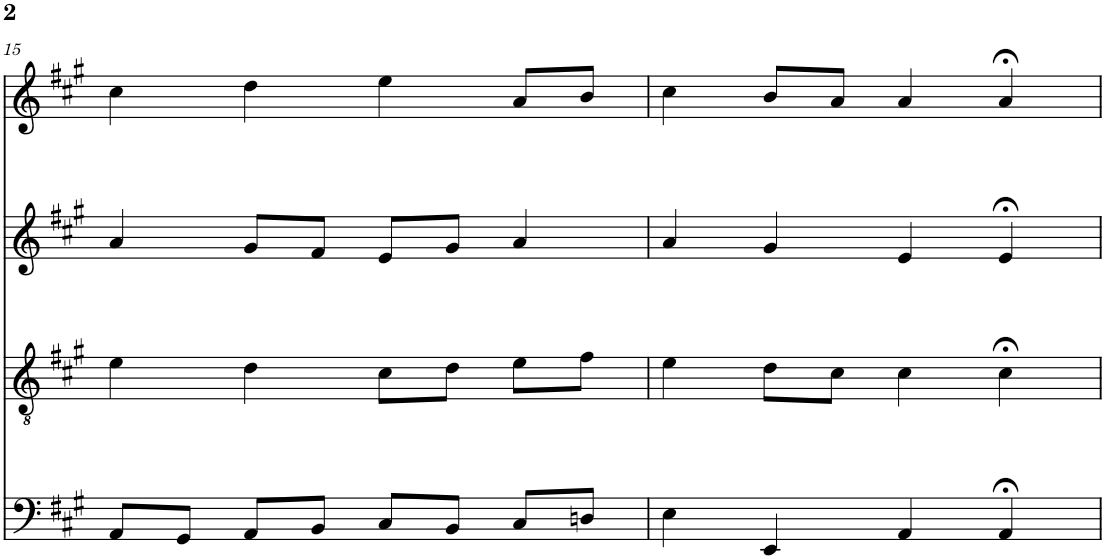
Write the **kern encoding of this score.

**kern	**kern	**kern	**kern
*part4	*part3	*part2	*part1
*staff4	*staff3	*staff2	*staff1
*I"bass	*I"tenor	*I"alto	*I"soprn
!!LO:PB:g=z
*clefF4	*clefGv2	*clefG2	*clefG2
*k[f#c#g#]	*k[f#c#g#]	*k[f#c#g#]	*k[f#c#g#]
*A:	*A:	*A:	*A:
*M4/4	*M4/4	*M4/4	*M4/4
=15	=15	=15	=15
8AA/L	4e\	4a/	4cc#\
8GG#/J	.	.	.
8AA/L	4d\	8g#/L	4dd\
8BB/J	.	8f#/J	.
8C#/L	8c#\L	8e/L	4ee\
8BB/J	8d\J	8g#/J	.
8C#/L	8e\L	4a/	8a/L
8Dn/J	8f#\J	.	8b/J
=16	=16	=16	=16
4E\	4e\	4a/	4cc#\
4EE/	8d\L	4g#/	8b/L
.	8c#\J	.	8a/J
4AA/	4c#\	4e/	4a/
4AA;</	4c#;<\	4e;</	4a;</
=	=	=	=
*-	*-	*-	*-
